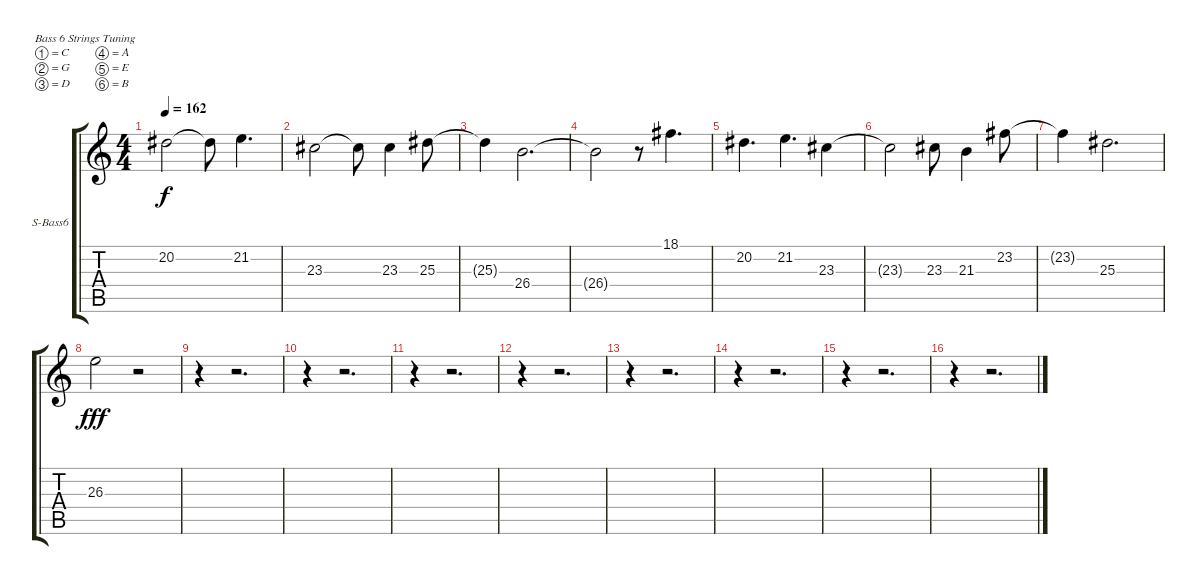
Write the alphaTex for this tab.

\defaultSystemsLayout 4
\bracketExtendMode groupsimilarinstruments
\firstSystemTrackNameOrientation horizontal
\otherSystemsTrackNameOrientation horizontal
\track ("Mark Hoppus" "S-Bass6") {instrument synthbass1}
\staff {score tabs}
\tuning (C3 G2 D2 A1 E1 B0)
\ts (4 4)
\tempo 162
\clef g2
\ks c
20.2.2{lyrics (0 "") lyrics (1 "") lyrics (2 "") lyrics (3 "") lyrics (4 "") dy f} 20.2{t}.8 21.2.4{d} |
23.3.2{lyrics (0 "") lyrics (1 "") lyrics (2 "") lyrics (3 "") lyrics (4 "")} 23.3{t}.8 23.3.4 25.3.8 |
25.3{t}.4{lyrics (0 "") lyrics (1 "") lyrics (2 "") lyrics (3 "") lyrics (4 "")} 26.4.2{d} |
26.4{t}.2{lyrics (0 "") lyrics (1 "") lyrics (2 "") lyrics (3 "") lyrics (4 "")} r.8 18.1.4{d} |
20.2.4{d lyrics (0 "") lyrics (1 "") lyrics (2 "") lyrics (3 "") lyrics (4 "")} 21.2.4{d} 23.3.4 |
23.3{t}.2{lyrics (0 "") lyrics (1 "") lyrics (2 "") lyrics (3 "") lyrics (4 "")} 23.3.8 21.3.4 23.2.8 |
23.2{t}.4{lyrics (0 "") lyrics (1 "") lyrics (2 "") lyrics (3 "") lyrics (4 "")} 25.3.2{d} |
26.3.2{lyrics (0 "") lyrics (1 "") lyrics (2 "") lyrics (3 "") lyrics (4 "") dy fff} r.2 |
r.4 r.2{d} |
r.4 r.2{d} |
r.4 r.2{d} |
r.4 r.2{d} |
r.4 r.2{d} |
r.4 r.2{d} |
r.4 r.2{d} |
r.4 r.2{d}
